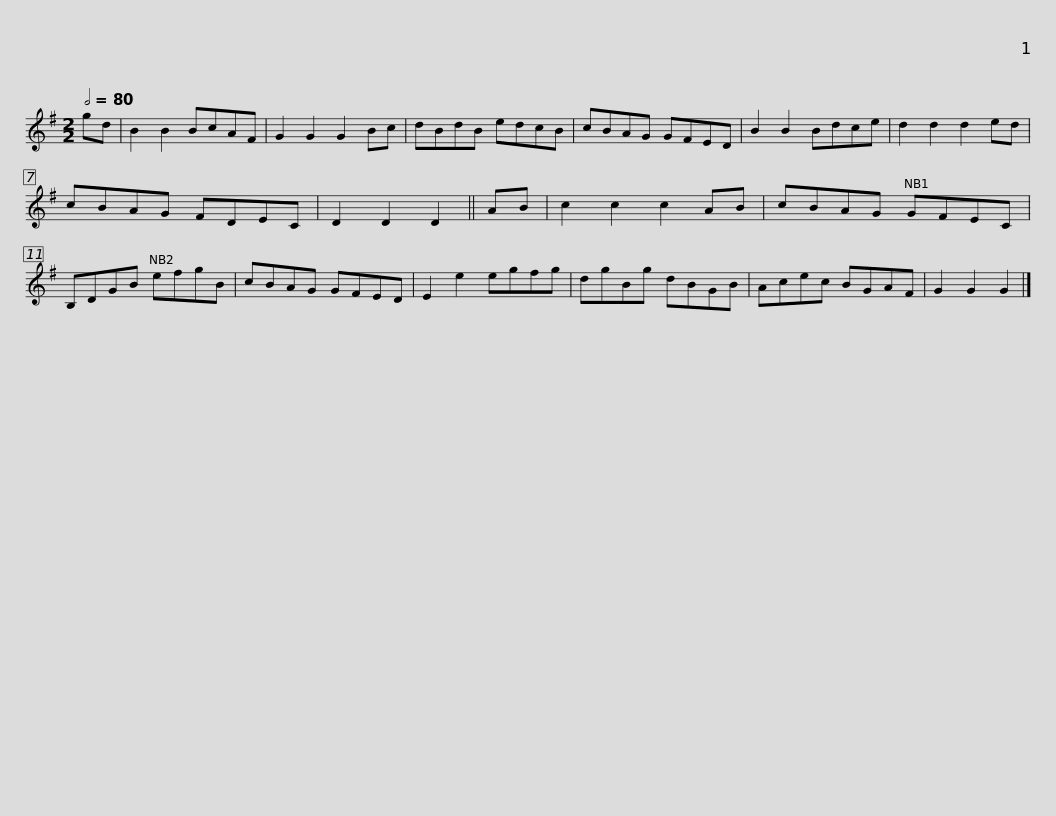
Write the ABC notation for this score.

X:1
L:1/8
Q:1/2=80
M:2/2
I:linebreak $
K:G
V:1 treble
V:1
 gd | B2 B2 BcAF | G2 G2 G2 Bc | dBdB edcB | cBAG GFED | %5
 B2 B2 Bdce | d2 d2 d2 ed |$ cBAG FDEC | D2 D2 D2 || AB | %10
 c2 c2 c2 AB | cBAG GFEC | B,DGB efgB | cBAG GFED |$ E2 e2 egfg | %15
 dgBg dBGB | Acec BGAF | G2 G2 G2 |] %18
